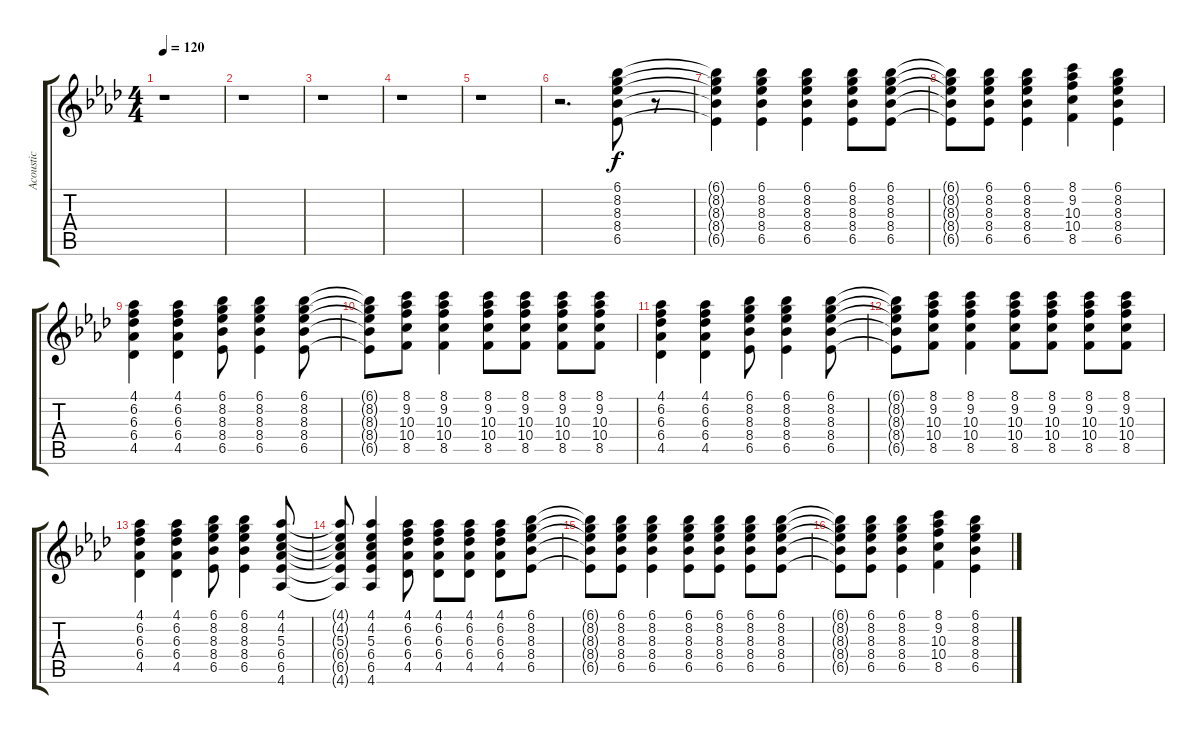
\track ("Acoustic" "Acoustic") {instrument acousticguitarsteel}
\staff {score tabs}
\tuning (E4 B3 G3 D3 A2 E2) {hide}
\ts (4 4)
\tempo 120
\clef g2
\ks ab
r.1{dy f} |
r.1 |
r.1 |
r.1 |
r.1 |
r.2{d} (6.1 8.2 8.3 8.4 6.5).8 r.8 |
(6.1{t} 8.2{t} 8.3{t} 8.4{t} 6.5{t}).4 (6.1 8.2 8.3 8.4 6.5).4 (6.1 8.2 8.3 8.4 6.5).4 (6.1 8.2 8.3 8.4 6.5).8 (6.1 8.2 8.3 8.4 6.5).8 |
(6.1{t} 8.2{t} 8.3{t} 8.4{t} 6.5{t}).8 (6.1 8.2 8.3 8.4 6.5).8 (6.1 8.2 8.3 8.4 6.5).4 (8.1 9.2 10.3 10.4 8.5).4 (6.1 8.2 8.3 8.4 6.5).4 |
(4.1 6.2 6.3 6.4 4.5).4 (4.1 6.2 6.3 6.4 4.5).4 (6.1 8.2 8.3 8.4 6.5).8 (6.1 8.2 8.3 8.4 6.5).4 (6.1 8.2 8.3 8.4 6.5).8 |
(6.1{t} 8.2{t} 8.3{t} 8.4{t} 6.5{t}).8 (8.1 9.2 10.3 10.4 8.5).8 (8.1 9.2 10.3 10.4 8.5).4 (8.1 9.2 10.3 10.4 8.5).8 (8.1 9.2 10.3 10.4 8.5).8 (8.1 9.2 10.3 10.4 8.5).8 (8.1 9.2 10.3 10.4 8.5).8 |
(4.1 6.2 6.3 6.4 4.5).4 (4.1 6.2 6.3 6.4 4.5).4 (6.1 8.2 8.3 8.4 6.5).8 (6.1 8.2 8.3 8.4 6.5).4 (6.1 8.2 8.3 8.4 6.5).8 |
(6.1{t} 8.2{t} 8.3{t} 8.4{t} 6.5{t}).8 (8.1 9.2 10.3 10.4 8.5).8 (8.1 9.2 10.3 10.4 8.5).4 (8.1 9.2 10.3 10.4 8.5).8 (8.1 9.2 10.3 10.4 8.5).8 (8.1 9.2 10.3 10.4 8.5).8 (8.1 9.2 10.3 10.4 8.5).8 |
(4.1 6.2 6.3 6.4 4.5).4 (4.1 6.2 6.3 6.4 4.5).4 (6.1 8.2 8.3 8.4 6.5).8 (6.1 8.2 8.3 8.4 6.5).4 (4.1 4.2 5.3 6.4 6.5 4.6).8 |
(4.1{t} 4.2{t} 5.3{t} 6.4{t} 6.5{t} 4.6{t}).8 (4.1 4.2 5.3 6.4 6.5 4.6).4 (4.1 6.2 6.3 6.4 4.5).8 (4.1 6.2 6.3 6.4 4.5).8 (4.1 6.2 6.3 6.4 4.5).8 (4.1 6.2 6.3 6.4 4.5).8 (6.1 8.2 8.3 8.4 6.5).8 |
(6.1{t} 8.2{t} 8.3{t} 8.4{t} 6.5{t}).8 (6.1 8.2 8.3 8.4 6.5).8 (6.1 8.2 8.3 8.4 6.5).4 (6.1 8.2 8.3 8.4 6.5).8 (6.1 8.2 8.3 8.4 6.5).8 (6.1 8.2 8.3 8.4 6.5).8 (6.1 8.2 8.3 8.4 6.5).8 |
(6.1{t} 8.2{t} 8.3{t} 8.4{t} 6.5{t}).8 (6.1 8.2 8.3 8.4 6.5).8 (6.1 8.2 8.3 8.4 6.5).4 (8.1 9.2 10.3 10.4 8.5).4 (6.1 8.2 8.3 8.4 6.5).4
